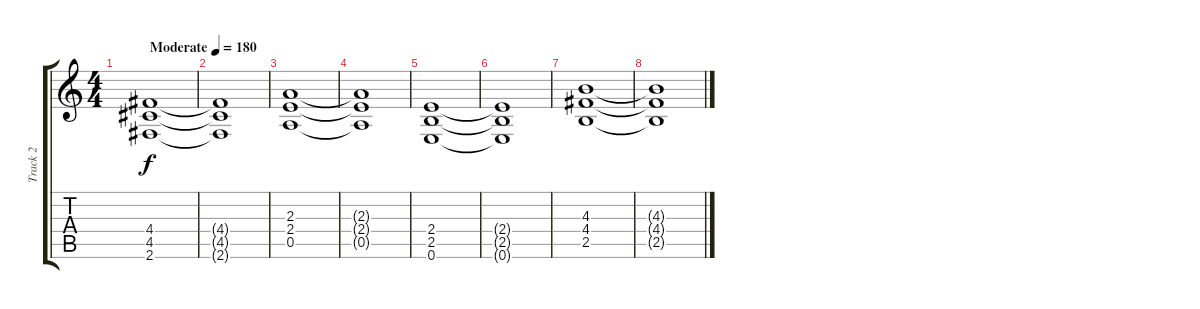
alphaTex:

\track ("Track 2" "Track 2") {instrument overdrivenguitar}
\staff {score tabs}
\tuning (E4 B3 G3 D3 A2 E2) {hide}
\ts (4 4)
\tempo (180 "Moderate")
\clef g2
\ks c
(4.4 4.5 2.6).1{dy f instrument overdrivenguitar} |
(4.4{t} 4.5{t} 2.6{t}).1 |
(2.3 2.4 0.5).1 |
(2.3{t} 2.4{t} 0.5{t}).1 |
(2.4 2.5 0.6).1 |
(2.4{t} 2.5{t} 0.6{t}).1 |
(4.3 4.4 2.5).1 |
(4.3{t} 4.4{t} 2.5{t}).1
